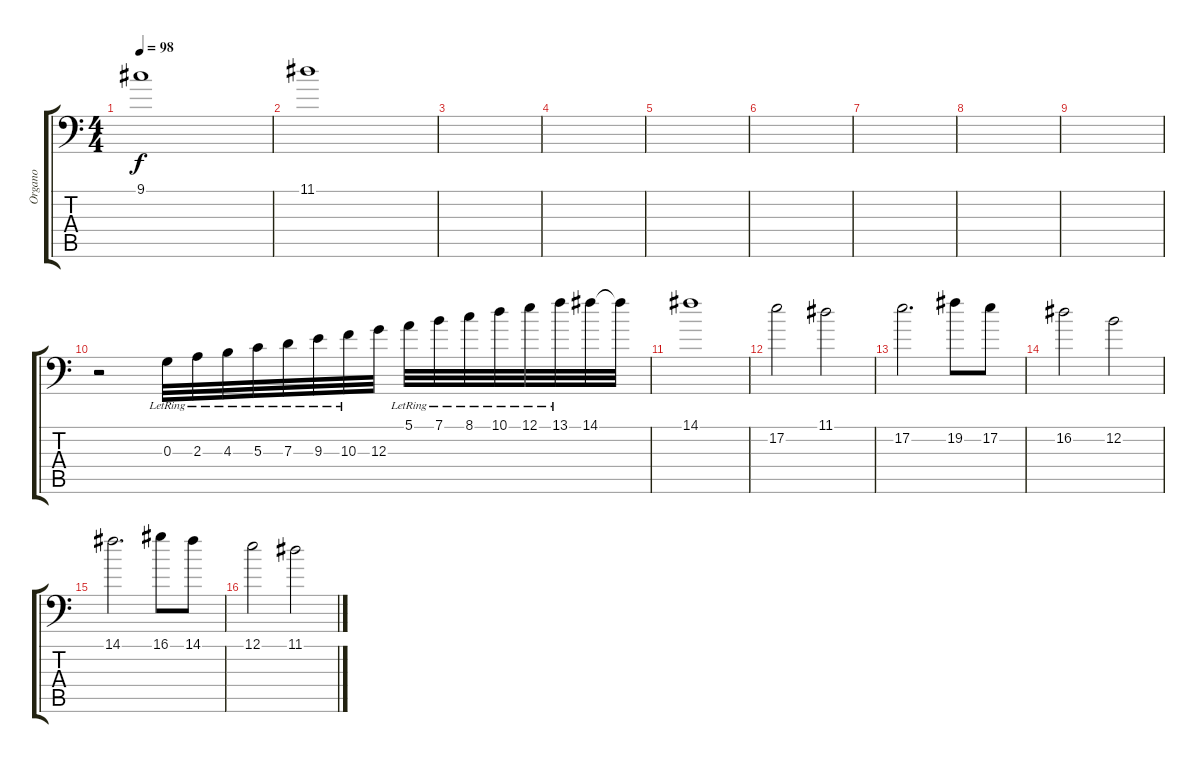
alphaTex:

\track ("Organo" "Organo") {instrument drawbarorgan}
\staff {score tabs}
\tuning (E4 B3 G3 D3 A2 G1) {hide}
\ts (4 4)
\tempo 98
\clef f4
\ks c
9.1.1{dy f} |
11.1.1 |
|
|
|
|
|
|
|
r.2 0.3{lr}.32{instrument violin} 2.3{lr}.32 4.3{lr}.32 5.3{lr}.32 7.3{lr}.32 9.3{lr}.32 10.3{lr}.32 12.3.32 5.1{lr}.32 7.1{lr}.32 8.1{lr}.32 10.1{lr}.32 12.1{lr}.32 13.1{lr}.32 14.1.32 14.1{t}.32 |
14.1.1{instrument violin} |
17.2.2 11.1.2 |
17.2.2{d} 19.2.8 17.2.8 |
16.2.2 12.2.2 |
14.1.2{d} 16.1.8 14.1.8 |
12.1.2 11.1.2
